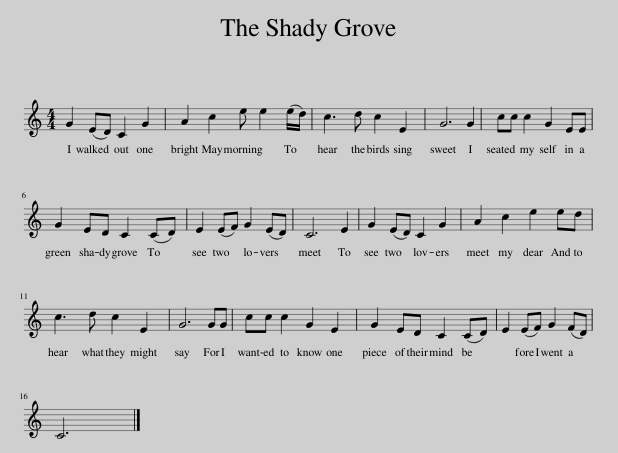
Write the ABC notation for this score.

X:1
L:1/8
M:4/4
I:linebreak $
K:C
V:1 treble
V:1
 G2 (ED) C2 G2 | A2 c2 e e2 (e/d/) | c3 d c2 E2 | G6 G2 | cc c2 G2 EE |$ %5
 G2 ED C2 (CD) | E2 (EF) G2 (ED) | C6 E2 | G2 (ED) C2 G2 | A2 c2 e2 ed |$ %10
 c3 d c2 E2 | G6 GG | cc c2 G2 E2 | G2 ED C2 (CD) | E2 (EF) G2 (FD) |$ %15
 C6 |] %16
